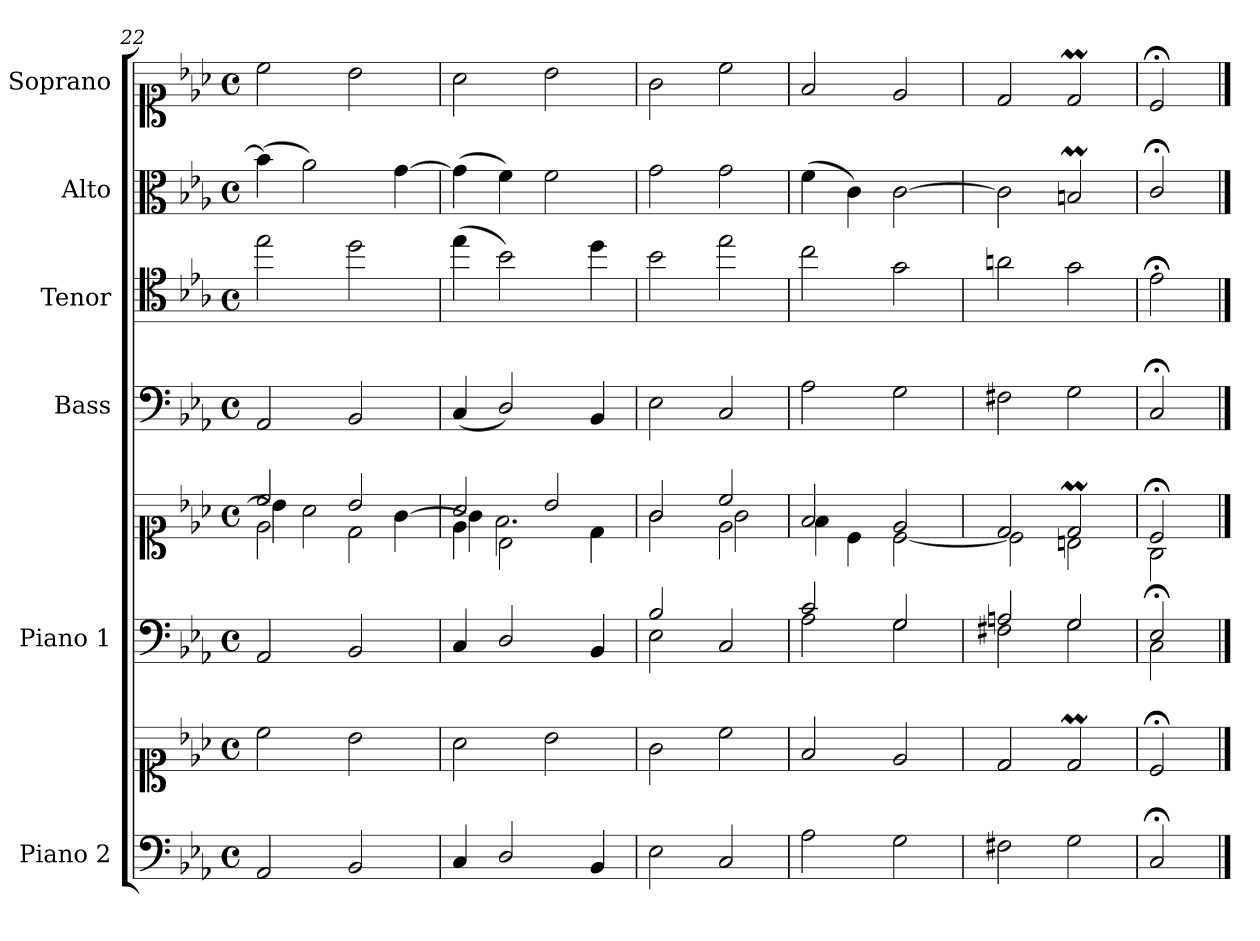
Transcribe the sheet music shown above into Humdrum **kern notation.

**kern	**kern	**kern	**kern	**kern	**kern	**kern	**kern
*part6	*part6	*part5	*part5	*part4	*part3	*part2	*part1
*staff8	*staff7	*staff6	*staff5	*staff4	*staff3	*staff2	*staff1
*I"Piano 2	*	*I"Piano 1	*	*I"Bass	*I"Tenor	*I"Alto	*I"Soprano
*I'Pno 2	*	*I'Pno 1	*	*I'B.	*I'T.	*I'A.	*I'S.
*clefF4	*clefC1	*clefF4	*clefC1	*clefF4	*clefC4	*clefC3	*clefC1
*	*	*	*	*	*ITrd7c12	*	*
*k[b-e-a-]	*k[b-e-a-]	*k[b-e-a-]	*k[b-e-a-]	*k[b-e-a-]	*k[b-e-a-]	*k[b-e-a-]	*k[b-e-a-]
*E-:	*E-:	*E-:	*E-:	*E-:	*E-:	*E-:	*E-:
*M4/4	*M4/4	*M4/4	*M4/4	*M4/4	*M4/4	*M4/4	*M4/4
*met(c)	*met(c)	*met(c)	*met(c)	*met(c)	*met(c)	*met(c)	*met(c)
=22	=22	=22	=22	=22	=22	=22	=22
*	*	*	*^	*	*	*	*
*	*	*	*	*^	*	*	*	*
2AA-/	2cc\	2AA-/	2cc/	2e-\	4b-\]	2AA-/	2e-\	(4b-\]	2cc\
.	.	.	.	.	2a-\	.	.	2a-\)	.
2BB-/	2b-\	2BB-/	2b-/	2d\	.	2BB-/	2d\	.	2b-\
.	.	.	.	.	[<4g\	.	.	[>4g\	.
=23	=23	=23	=23	=23	=23	=23	=23	=23	=23
4C/	2a-\	4C/	2a-/	4e-\	4g\]	(4C/	(4e-\	(4g\]	2a-\
2D/	.	2D/	.	2B-\	2.f\	2D/)	2B-\)	4f\)	.
.	2b-\	.	2b-/	.	.	.	.	2f\	2b-\
4BB-/	.	4BB-/	.	4d\	.	4BB-/	4d\	.	.
=24	=24	=24	=24	=24	=24	=24	=24	=24	=24
*	*	*^	*	*	*	*	*	*	*
2E-\	2g\	2B-/	2E-\	2g/	2ryy	2g\	2E-\	2B-\	2g\	2g\
2C/	2cc\	2ryy	2C/	2cc/	2e-\	2g\	2C/	2e-\	2g\	2cc\
*	*	*	*	*	*v	*v	*	*	*	*
=25	=25	=25	=25	=25	=25	=25	=25	=25	=25
2A-\	2f/	2c/	2A-\	2f/	4f\	2A-\	2c\	(4f\	2f/
.	.	.	.	.	4c\	.	.	4c\)	.
2G\	2e-/	2G/	2G\	2e-/	[<2c\	2G\	2G\	[>2c\	2e-/
=26	=26	=26	=26	=26	=26	=26	=26	=26	=26
2F#X\	2d/	2An/	2F#X\	2d/	2c\]	2F#X\	2An\	2c\]	2d/
2G\	2dm/	2G/	2G\	2dm/	2Bn\	2G\	2G\	2Bnm/	2dm/
=27	=27	=27	=27	=27	=27	=27	=27	=27	=27
2C;/	2c;</	2E-;/	2C\	2c;</	2G\	2C;</	2E-;<\	2c;</	2c;</
*	*	*v	*v	*	*	*	*	*	*
*	*	*	*v	*v	*	*	*	*
==	==	==	==	==	==	==	==
*-	*-	*-	*-	*-	*-	*-	*-
